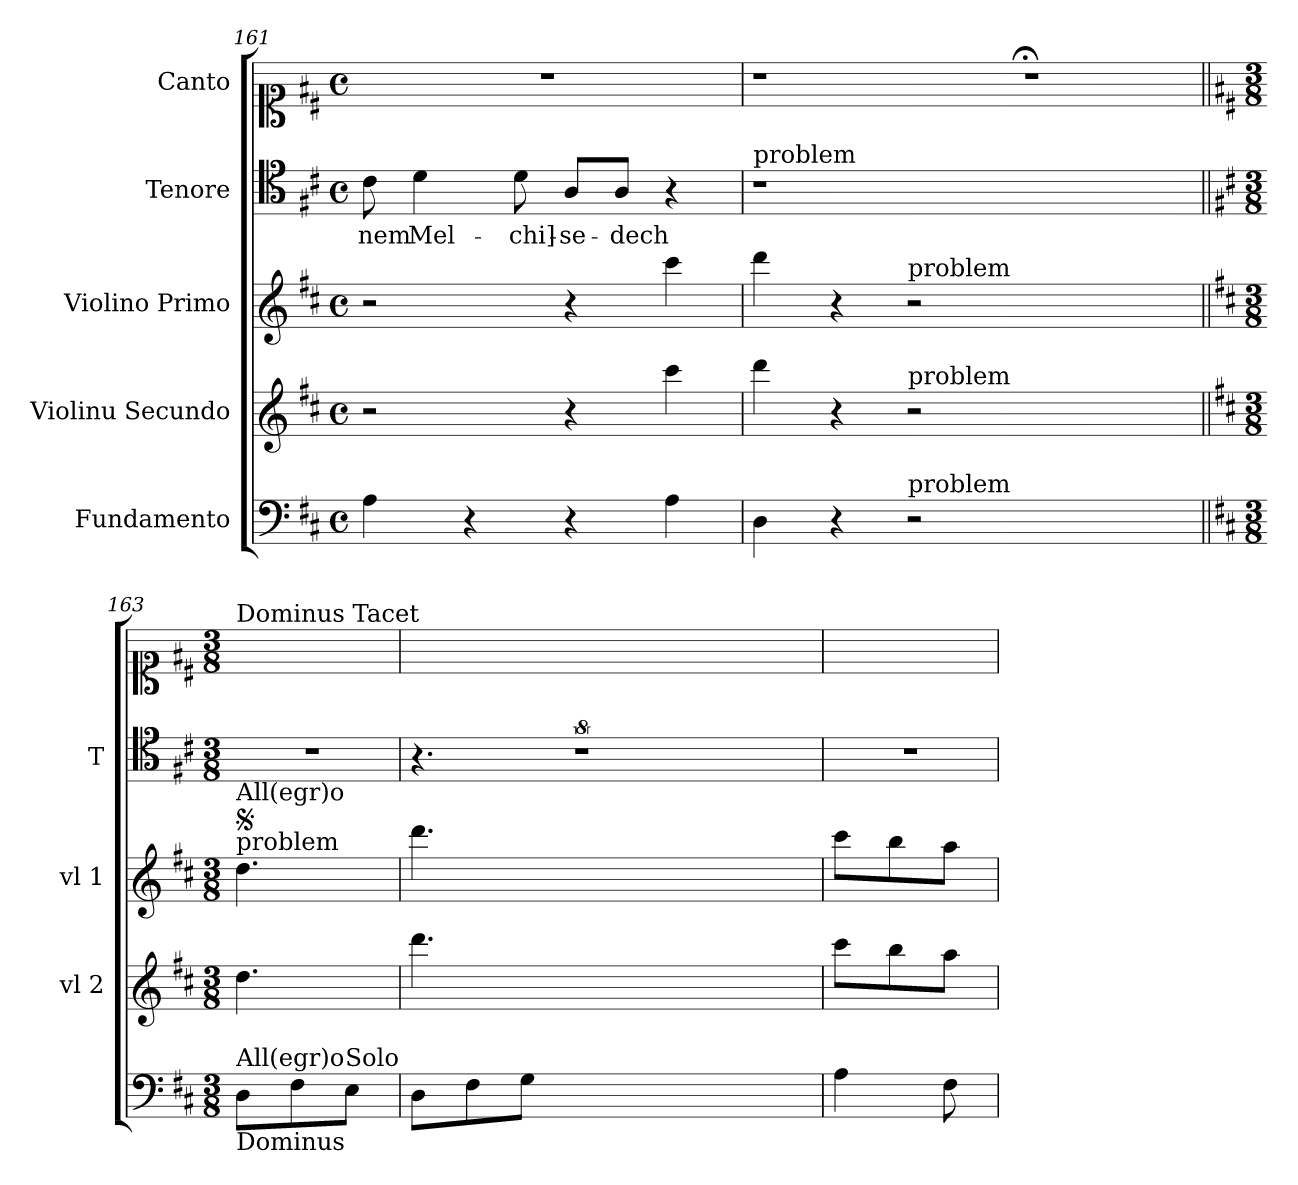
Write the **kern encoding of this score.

**kern	**kern	**kern	**kern	**text	**kern
*part5	*part4	*part3	*part2	*part2	*part1
*staff5	*staff4	*staff3	*staff2	*staff2	*staff1
*I"Fundamento	*I"Violinu Secundo	*I"Violino Primo	*I"Tenore	*	*I"Canto
*	*I'vl 2	*I'vl 1	*I'T	*	*
*clefF4	*clefG2	*clefG2	*clefC4	*	*clefC1
*k[f#c#]	*k[f#c#]	*k[f#c#]	*k[f#c#]	*	*k[f#c#]
*D:	*D:	*D:	*D:	*	*D:
*M4/4	*M4/4	*M4/4	*M4/4	*	*M4/4
*met(c)	*met(c)	*met(c)	*met(c)	*	*met(c)
=161	=161	=161	=161	=161	=161
4A\	2r	2r	8c#\	-nem	1r
.	.	.	4d\	Mel-	.
4r	.	.	.	.	.
.	.	.	8d\	-chi]-	.
4r	4r	4r	8A/L	-se-	.
.	.	.	8A/J	-dech	.
4A\	4ccc#\	4ccc#\	4r	.	.
=162	=162	=162	=162	=162	=162
!	!	!	!LO:TX:a:t=problem	!	!
4D\	4ddd\	4ddd\	1r	.	1r
4r	4r	4r	.	.	.
!	!	!LO:TX:a:t=problem	!	!	!
!	!LO:TX:a:t=problem	!	!	!	!
!LO:TX:a:t=problem	!	!	!	!	!
2r	2r	2r	.	.	.
1ryy	1ryy	1ryy	1ryy	.	1r
=163||	=163||	=163||	=163||	=163||;	=163||;
*k[f#c#]	*k[f#c#]	*k[f#c#]	*k[f#c#]	*	*k[f#c#]
*D:	*D:	*D:	*	*	*D:
*M3/8	*M3/8	*M3/8	*M3/8	*	*M3/8
!	!	!	!	!	!LO:TX:a:t=Dominus Tacet
!	!	!LO:TX:a:t=problem	!	!	!
!	!	!LO:TX:a:t=[segno]	!	!	!
!	!	!LO:TX:a:t=All(egr)o	!	!	!
!LO:TX:a:t=All(egr)o	!	!	!	!	!
!LO:TX:b:t=Dominus	!	!	!	!	!
8D\L	4.dd\	4.dd\	4.r	.	4.ryy
8F#\	.	.	.	.	.
!LO:TX:a:t=Solo	!	!	!	!	!
8E\J	.	.	.	.	.
=164	=164	=164	=164	=164	=164
8D\L	4.ddd\	4.ddd\	4.r	.	4.ryy
8F#\	.	.	.	.	.
8G\J	.	.	.	.	.
1ryy	1ryy	1ryy	8%9r	.	1ryy
8ryy	8ryy	8ryy	.	.	8ryy
=165	=165	=165	=165	=165	=165
4A\	8ccc#\L	8ccc#\L	4.r	.	4.ryy
.	8bb\	8bb\	.	.	.
8F#\	8aa\J	8aa\J	.	.	.
=	=	=	=	=	=
*-	*-	*-	*-	*-	*-
